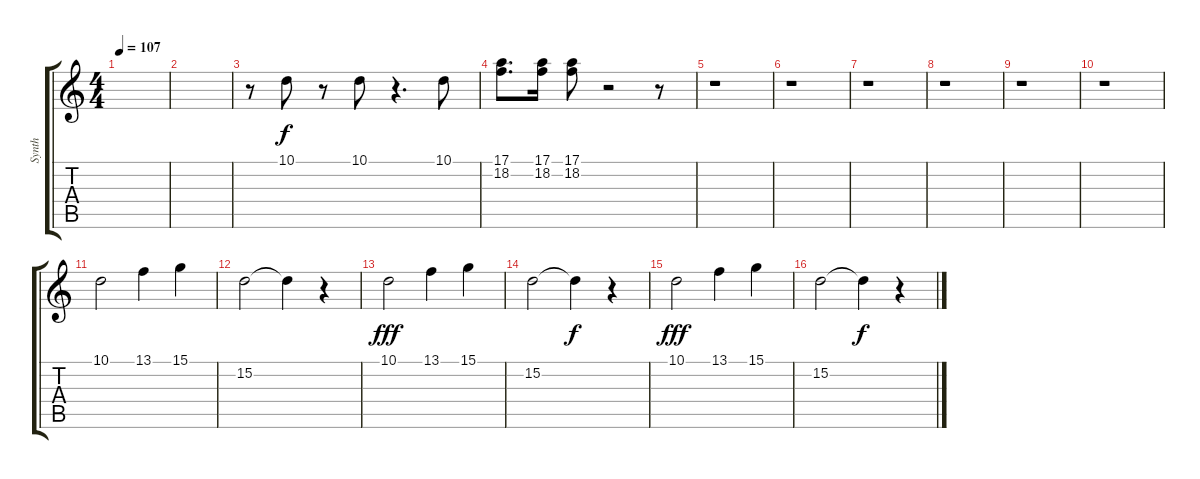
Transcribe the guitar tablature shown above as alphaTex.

\track ("Synth" "Synth") {instrument synthbrass1}
\staff {score tabs}
\tuning (E4 B3 G3 D3 A2 E2) {hide}
\ts (4 4)
\tempo 107
\clef g2
\ks c
|
|
r.8 10.1.8 r.8 10.1.8 r.4{d} 10.1.8 |
(17.1 18.2).8{d} (17.1 18.2).16 (17.1 18.2).8 r.2 r.8 |
r.1 |
r.1 |
r.1 |
r.1 |
r.1 |
r.1 |
10.1.2 13.1.4 15.1.4 |
15.2.2 15.2{t}.4{dy f} r.4 |
10.1.2{dy fff} 13.1.4 15.1.4 |
15.2.2 15.2{t}.4{dy f} r.4 |
10.1.2{dy fff} 13.1.4 15.1.4 |
15.2.2 15.2{t}.4{dy f} r.4
